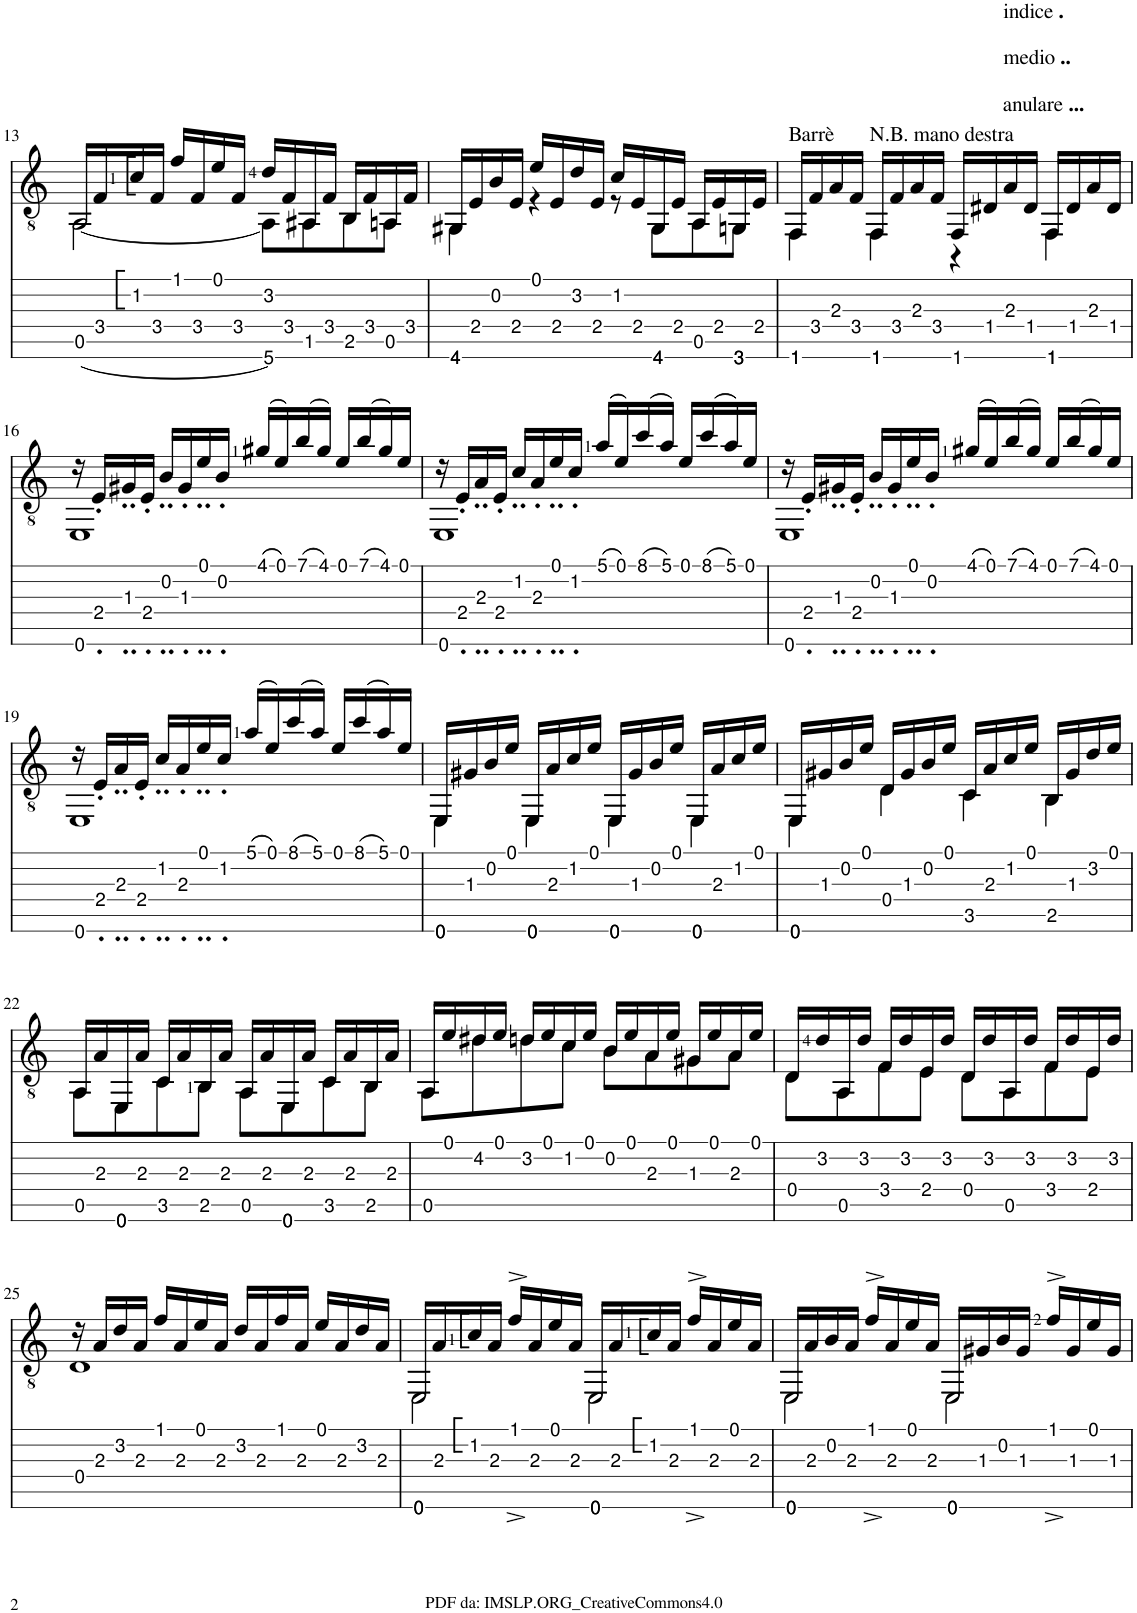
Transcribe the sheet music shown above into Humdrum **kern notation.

**kern	**kern
*part1	*part1
*staff2	*staff1
*I"Guitar	*
*I'Guit.	*
!!LO:PB:g=z
*	*clefGv2
*k[]	*k[]
*M4/4	*M4/4
*met(c)	*met(c)
=13	=13
*^	*
!	!	!LO:N:head=open
*	*	*^
16AALL	[2AA	16AA/LL	[2AA\
16FJ	.	16F/	.
16c::L	.	16c::/	.
16FJJ	.	16F/JJ	.
16fLL	.	16f/LL	.
16FJ	.	16F/	.
16eL	.	16e/	.
16FJJ	.	16F/JJ	.
16dLL	8AAL]	16d/LL	8AA\L]
16FJ	.	16F/	.
16AA#L	8AA#J	16AA#X/	8AA#\
16FJJ	.	16F/JJ	.
16BBLL	8BBL	16BB/LL	8BB\
16FJ	.	16F/	.
16AAL	8AAJ	16AAn/	8AA\J
16FJJ	.	16F/JJ	.
=14	=14	=14	=14
16GG#LL	4GG#	16GG#X/LL	4GG#\
16EJ	.	16E/	.
16BL	.	16B/	.
16EJJ	.	16E/JJ	.
16eLL	4r	16e/LL	4r
16EJ	.	16E/	.
16dL	.	16d/	.
16EJJ	.	16E/JJ	.
16cLL	8r	16c/LL	8r
16EJ	.	16E/	.
16GG#L	8GG#	16GG#/	8GG#\L
16EJJ	.	16E/JJ	.
16AALL	8AAL	16AA/LL	8AA\
16EJ	.	16E/	.
16GGL	8GGJ	16GGn/	8GG\J
16EJJ	.	16E/JJ	.
=15	=15	=15	=15
!	!	!LO:TX:a:t=Barrè	!
16FFLL	4FF	16FF/LL	4FF\
16FJ	.	16F/	.
16AL	.	16A/	.
16FJJ	.	16F/JJ	.
!	!	!LO:TX:a:t=N.B. mano destra	!
16FFLL	4FF	16FF/LL	4FF\
16FJ	.	16F/	.
16AL	.	16A/	.
16FJJ	.	16F/JJ	.
16FFLL	4r	16FF/LL	4r
16D#J	.	16D#X/	.
!	!	!LO:TX:a:t=indice	!
!	!	!LO:TX:a:B:t=.	!
!	!	!LO:TX:a:t=medio	!
!	!	!LO:TX:a:B:t=..	!
!	!	!LO:TX:a:t=anulare	!
!	!	!LO:TX:a:B:t=...	!
16AL	.	16A/	.
16D#JJ	.	16D#/JJ	.
16FFLL	4FF	16FF/LL	4FF\
16D#J	.	16D#/	.
16AL	.	16A/	.
16D#JJ	.	16D#/JJ	.
!!LO:LB:g=z	!!
=16	=16	=16	=16
16r	1EE	16r	1EE
16E<LL	.	16E</LL	.
16G#<	.	16G#X</	.
16E<JJ	.	16E</JJ	.
16B<LL	.	16B</LL	.
16G#<J	.	16G#</	.
16e<L	.	16e</	.
16B<JJ	.	16B</JJ	.
16g#LL	.	(16g#X/LL	.
16eJ	.	16e/)	.
16bL	.	(16b/	.
16g#JJ	.	16g#/JJ)	.
16eLL	.	16e/LL	.
16bJ	.	(16b/	.
16g#L	.	16g#/)	.
16eJJ	.	16e/JJ	.
=17	=17	=17	=17
16r	1EE	16r	1EE
16E<LL	.	16E</LL	.
16A<	.	16A</	.
16E<JJ	.	16E</JJ	.
16c<LL	.	16c</LL	.
16A<J	.	16A</	.
16e<L	.	16e</	.
16c<JJ	.	16c</JJ	.
16aLL	.	(16a/LL	.
16eJ	.	16e/)	.
16ccL	.	(16cc/	.
16aJJ	.	16a/JJ)	.
16eLL	.	16e/LL	.
16ccJ	.	(16cc/	.
16aL	.	16a/)	.
16eJJ	.	16e/JJ	.
=18	=18	=18	=18
16r	1EE	16r	1EE
16E<LL	.	16E</LL	.
16G#X<	.	16G#X</	.
16E<JJ	.	16E</JJ	.
16B<LL	.	16B</LL	.
16G#<J	.	16G#</	.
16e<L	.	16e</	.
16B<JJ	.	16B</JJ	.
16g#XLL	.	(16g#X/LL	.
16eJ	.	16e/)	.
16bL	.	(16b/	.
16g#JJ	.	16g#/JJ)	.
16eLL	.	16e/LL	.
16bJ	.	(16b/	.
16g#L	.	16g#/)	.
16eJJ	.	16e/JJ	.
!!LO:LB:g=z	!!
=19	=19	=19	=19
16r	1EE	16r	1EE
16E<LL	.	16E</LL	.
16A<	.	16A</	.
16E<JJ	.	16E</JJ	.
16c<LL	.	16c</LL	.
16A<J	.	16A</	.
16e<L	.	16e</	.
16c<JJ	.	16c</JJ	.
16aLL	.	(16a/LL	.
16eJ	.	16e/)	.
16ccL	.	(16cc/	.
16aJJ	.	16a/JJ)	.
16eLL	.	16e/LL	.
16ccJ	.	(16cc/	.
16aL	.	16a/)	.
16eJJ	.	16e/JJ	.
=20	=20	=20	=20
16EELL	4EE	16EE/LL	4EE\
16G#J	.	16G#X/	.
16BL	.	16B/	.
16eJJ	.	16e/JJ	.
16EELL	4EE	16EE/LL	4EE\
16AJ	.	16A/	.
16cL	.	16c/	.
16eJJ	.	16e/JJ	.
16EELL	4EE	16EE/LL	4EE\
16G#XJ	.	16G#/	.
16BL	.	16B/	.
16eJJ	.	16e/JJ	.
16EELL	4EE	16EE/LL	4EE\
16AJ	.	16A/	.
16cL	.	16c/	.
16eJJ	.	16e/JJ	.
=21	=21	=21	=21
16EELL	4EE	16EE/LL	4EE\
16G#XJ	.	16G#X/	.
16BL	.	16B/	.
16eJJ	.	16e/JJ	.
16DLL	4D	16D/LL	4D\
16G#J	.	16G#/	.
16BL	.	16B/	.
16eJJ	.	16e/JJ	.
16CLL	4C	16C/LL	4C\
16AJ	.	16A/	.
16cL	.	16c/	.
16eJJ	.	16e/JJ	.
16BBLL	4BB	16BB/LL	4BB\
16G#J	.	16G#/	.
16dL	.	16d/	.
16eJJ	.	16e/JJ	.
!!LO:LB:g=z	!!
=22	=22	=22	=22
16AALL	8AAL	16AA/LL	8AA\L
16AJ	.	16A/	.
16EEL	8EEJ	16EE/	8EE\
16AJJ	.	16A/JJ	.
16CLL	8CL	16C/LL	8C\
16AJ	.	16A/	.
16BBL	8BBJ	16BB/	8BB\J
16AJJ	.	16A/JJ	.
16AALL	8AAL	16AA/LL	8AA\L
16AJ	.	16A/	.
16EEL	8EEJ	16EE/	8EE\
16AJJ	.	16A/JJ	.
16CLL	8CL	16C/LL	8C\
16AJ	.	16A/	.
16BBL	8BBJ	16BB/	8BB\J
16AJJ	.	16A/JJ	.
=23	=23	=23	=23
16AALL	8AAL	16AA/LL	8AA\L
16eJ	.	16e/	.
16d#L	8d#J	16d#X/	8d#\
16eJJ	.	16e/JJ	.
16dLL	8dL	16dn/LL	8d\
16eJ	.	16e/	.
16cL	8cJ	16c/	8c\J
16eJJ	.	16e/JJ	.
16BLL	8BL	16B/LL	8B\L
16eJ	.	16e/	.
16AL	8AJ	16A/	8A\
16eJJ	.	16e/JJ	.
16G#LL	8G#L	16G#X/LL	8G#\
16eJ	.	16e/	.
16AL	8AJ	16A/	8A\J
16eJJ	.	16e/JJ	.
=24	=24	=24	=24
16DLL	8DL	16D/LL	8D\L
16dJ	.	16d/	.
16AAL	8AAJ	16AA/	8AA\
16dJJ	.	16d/JJ	.
16FLL	8FL	16F/LL	8F\
16dJ	.	16d/	.
16EL	8EJ	16E/	8E\J
16dJJ	.	16d/JJ	.
16DLL	8DL	16D/LL	8D\L
16dJ	.	16d/	.
16AAL	8AAJ	16AA/	8AA\
16dJJ	.	16d/JJ	.
16FLL	8FL	16F/LL	8F\
16dJ	.	16d/	.
16EL	8EJ	16E/	8E\J
16dJJ	.	16d/JJ	.
!!LO:LB:g=z	!!
=25	=25	=25	=25
16r	1D	16r	1D
16ALL	.	16A/LL	.
16d	.	16d/	.
16AJJ	.	16A/JJ	.
16fLL	.	16f/LL	.
16AJ	.	16A/	.
16eL	.	16e/	.
16AJJ	.	16A/JJ	.
16dLL	.	16d/LL	.
16AJ	.	16A/	.
16fL	.	16f/	.
16AJJ	.	16A/JJ	.
16eLL	.	16e/LL	.
16AJ	.	16A/	.
16dL	.	16d/	.
16AJJ	.	16A/JJ	.
=26	=26	=26	=26
!	!	!LO:N:head=open	!
16EELL	2EE	16EE/LL	2EE\
16AJ	.	16A/	.
16c::L	.	16c::/	.
16AJJ	.	16A/JJ	.
16f^LL	.	16f^/LL	.
16AJ	.	16A/	.
16eL	.	16e/	.
16AJJ	.	16A/JJ	.
!	!	!LO:N:head=open	!
16EELL	2EE	16EE/LL	2EE\
16AJ	.	16A/	.
16c::L	.	16c::/	.
16AJJ	.	16A/JJ	.
16f^LL	.	16f^/LL	.
16AJ	.	16A/	.
16eL	.	16e/	.
16AJJ	.	16A/JJ	.
=27	=27	=27	=27
!LO:N:head=open	!	!LO:N:head=open	!
16EELL	2EE	16EE/LL	2EE\
16AJ	.	16A/	.
16BL	.	16B/	.
16AJJ	.	16A/JJ	.
16f^LL	.	16f^/LL	.
16AJ	.	16A/	.
16eL	.	16e/	.
16AJJ	.	16A/JJ	.
!LO:N:head=open	!	!LO:N:head=open	!
16EELL	2EE	16EE/LL	2EE\
16G#J	.	16G#X/	.
16BL	.	16B/	.
16G#JJ	.	16G#/JJ	.
16f^LL	.	16f^/LL	.
16G#J	.	16G#/	.
16eL	.	16e/	.
16G#JJ	.	16G#/JJ	.
*v	*v	*	*
*	*v	*v
=	=
*-	*-
